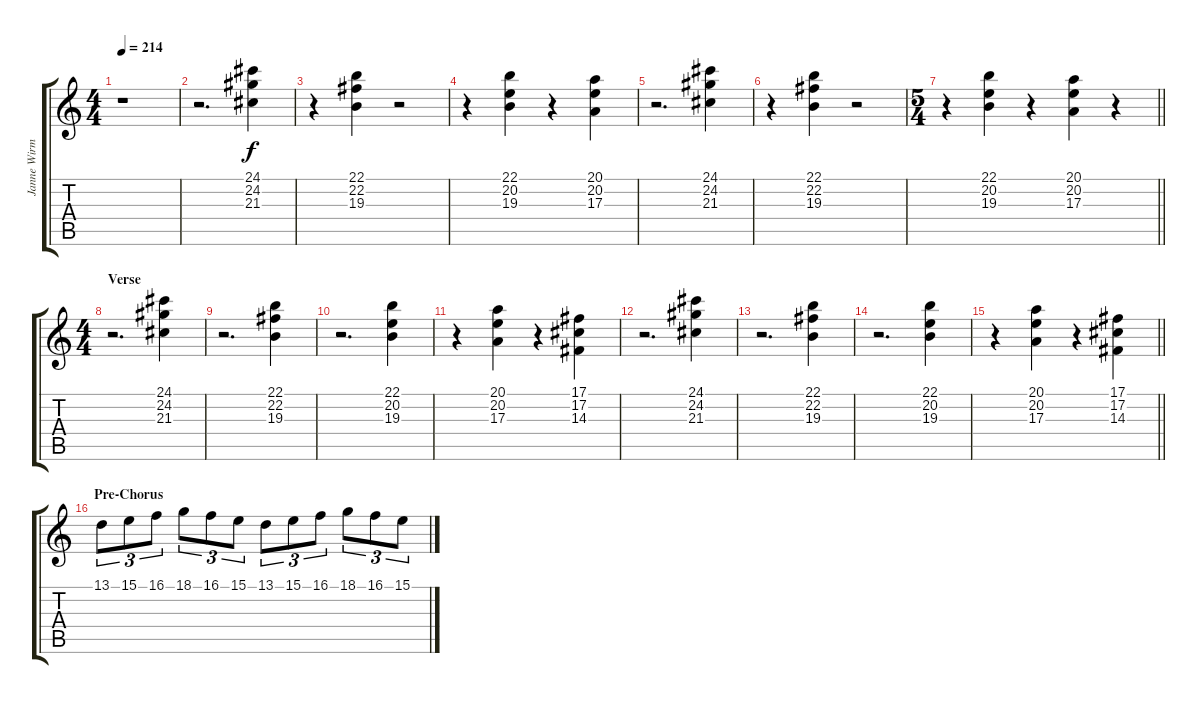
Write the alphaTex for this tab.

\track ("Janne Wirman" "Janne Wirm") {instrument vibraphone}
\staff {score tabs}
\tuning (Db4 Ab3 E3 B2 Gb2 Db2) {hide}
\ts (4 4)
\tempo 214
\clef g2
\ks c
r.1{dy f} |
r.2{d} (24.1 24.2 21.3).4{volume 12 instrument churchorgan} |
r.4 (22.1 22.2 19.3).4 r.2 |
r.4 (22.1 20.2 19.3).4 r.4 (20.1 20.2 17.3).4 |
r.2{d} (24.1 24.2 21.3).4{volume 13 instrument churchorgan} |
r.4 (22.1 22.2 19.3).4 r.2 |
\ts (5 4)
\barLineRight lightlight
r.4 (22.1 20.2 19.3).4 r.4 (20.1 20.2 17.3).4 r.4 |
\ts (4 4)
\section ("" "Verse")
r.2{d} (24.1 24.2 21.3).4{volume 12 instrument churchorgan} |
r.2{d} (22.1 22.2 19.3).4 |
r.2{d} (22.1 20.2 19.3).4 |
r.4 (20.1 20.2 17.3).4 r.4 (17.1 17.2 14.3).4 |
r.2{d} (24.1 24.2 21.3).4{volume 11 instrument churchorgan} |
r.2{d} (22.1 22.2 19.3).4 |
r.2{d} (22.1 20.2 19.3).4 |
\barLineRight lightlight
r.4 (20.1 20.2 17.3).4 r.4 (17.1 17.2 14.3).4 |
\section ("" "Pre-Chorus")
13.1.8{tu (3 2) volume 8 instrument vibraphone} 15.1.8{tu (3 2)} 16.1.8{tu (3 2)} 18.1.8{tu (3 2)} 16.1.8{tu (3 2)} 15.1.8{tu (3 2)} 13.1.8{tu (3 2)} 15.1.8{tu (3 2)} 16.1.8{tu (3 2)} 18.1.8{tu (3 2)} 16.1.8{tu (3 2)} 15.1.8{tu (3 2)}
